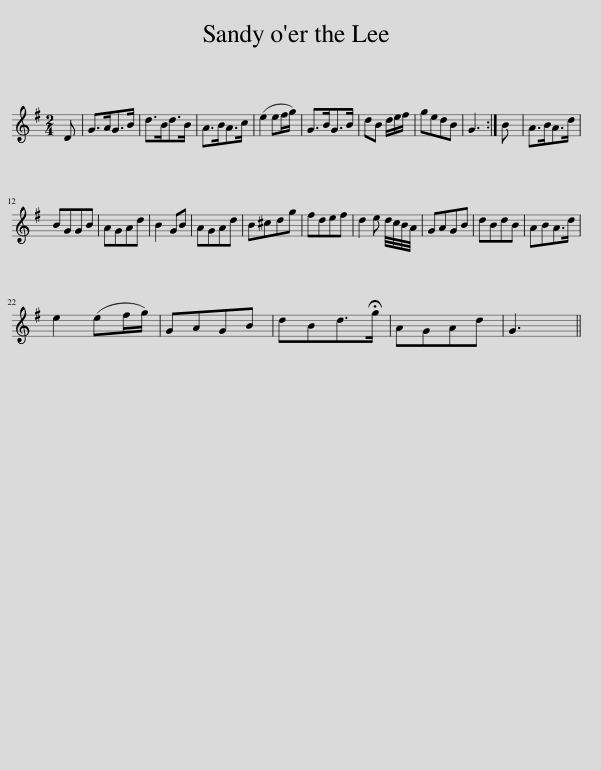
X:1
L:1/8
M:2/4
I:linebreak $
K:G
V:1 treble
V:1
 D | G>AG>B | d>Bd>B | A>BA>c | (e2 ef/g/) | %5
 G>BG>B | dB d/e/f/ | gedB | G3 :| B | %10
 A>BA>d |$ BGGB | AGAd | B2 GB | AGAd | %15
 B^cdg | fdef | d2 e d/4c/4B/4A/4 | GAGB | dBdB | %20
 ABA>d |$ e2 (ef/g/) | GAGB | dBd>!fermata!g | AGAd | %25
 G3 || %26
